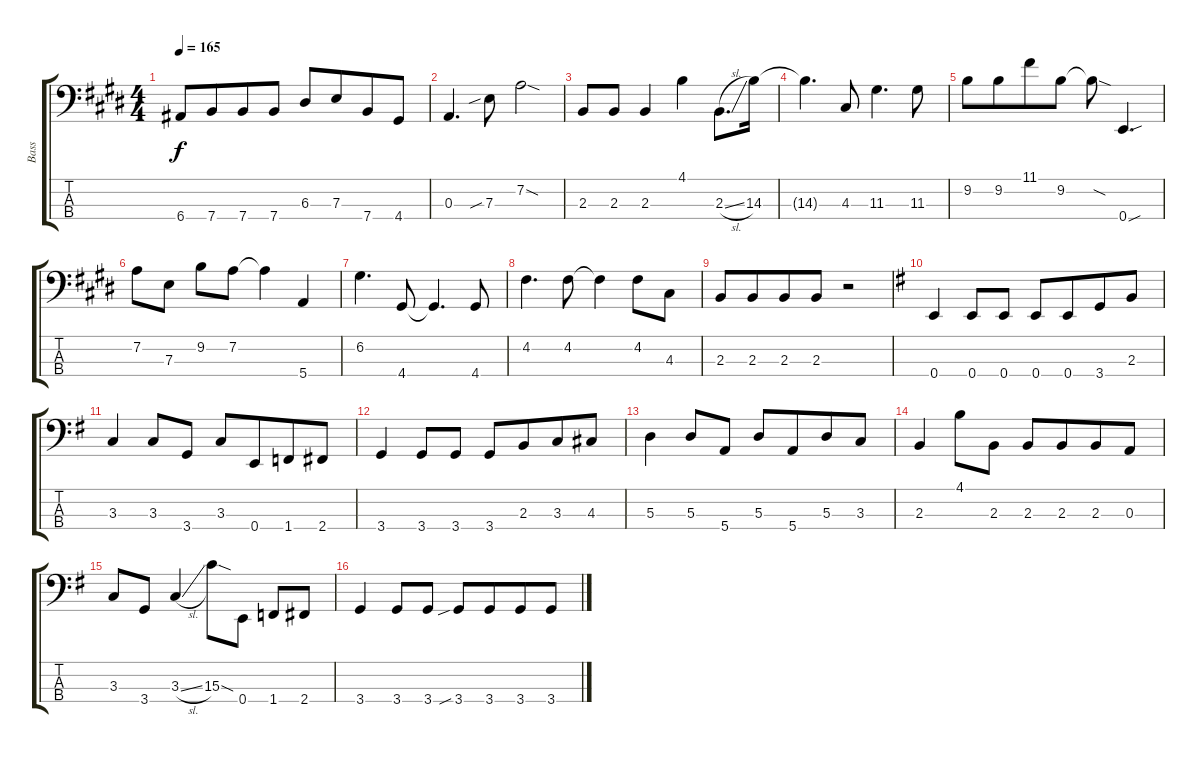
\track ("Bass" "Bass") {instrument electricbassfinger}
\staff {score tabs}
\tuning (G2 D2 A1 E1) {hide}
\ts (4 4)
\tempo 165
\clef f4
\ks e
6.4.8{dy f} 7.4.8{beam merge} 7.4.8 7.4.8 6.3.8 7.3.8{beam merge} 7.4.8 4.4.8 |
0.3.4{d} 7.3{sib}.8 7.2{sod}.2 |
2.3.8 2.3.8 2.3.4 4.1.4 2.3{sl}.8{d} 14.3.16 |
14.3{t}.4{d} 4.3.8 11.3.4{d} 11.3.8 |
9.2.8 9.2.8{beam merge} 11.1.8 9.2.8 9.2{sod t}.8 0.4{sou}.4{d} |
7.2.8 7.3.8 9.2.8 7.2.8 7.2{t}.4 5.4.4 |
6.2.4{d} 4.4.8 4.4{t}.4{d} 4.4.8 |
4.2.4{d} 4.2.8 4.2{t}.4 4.2.8 4.3.8 |
2.3.8 2.3.8{beam merge} 2.3.8 2.3.8 r.2 |
\ks g
0.4.4 0.4.8 0.4.8 0.4.8 0.4.8{beam merge} 3.4.8 2.3.8 |
3.3.4 3.3.8 3.4.8 3.3.8 0.4.8{beam merge} 1.4.8 2.4.8 |
3.4.4 3.4.8 3.4.8 3.4.8 2.3.8{beam merge} 3.3.8 4.3.8 |
5.3.4 5.3.8 5.4.8 5.3.8 5.4.8{beam merge} 5.3.8 3.3.8 |
2.3.4 4.1.8 2.3.8 2.3.8 2.3.8{beam merge} 2.3.8 0.3.8 |
3.3.8 3.4.8 3.3{sl}.4 15.3{sod}.8 0.4.8 1.4.8 2.4.8 |
3.4.4 3.4.8 3.4.8 3.4{sib}.8 3.4.8{beam merge} 3.4.8 3.4.8
